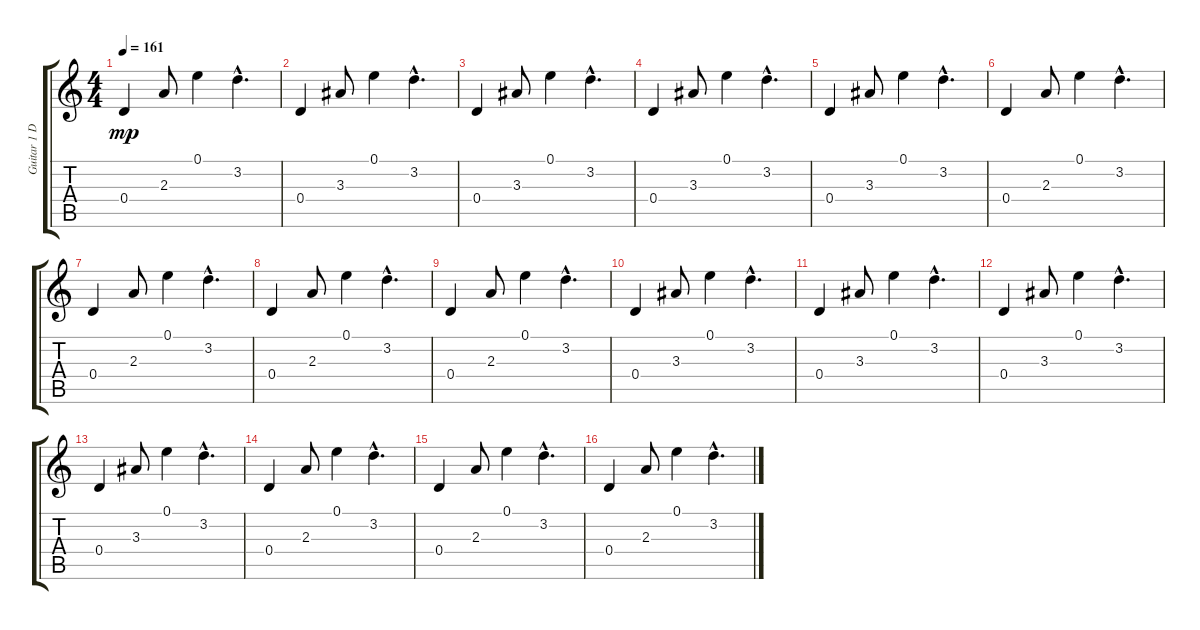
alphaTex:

\track ("Guitar 1 Drop D" "Guitar 1 D") {instrument electricguitarclean}
\staff {score tabs}
\tuning (E4 B3 G3 D3 A2 D2) {hide}
\ts (4 4)
\tempo 161
\clef g2
\ks c
0.4.4{dy mp} 2.3.8 0.1.4 3.2{hac}.4{d} |
0.4.4{volume 12} 3.3.8 0.1.4 3.2{hac}.4{d} |
0.4.4 3.3.8 0.1.4 3.2{hac}.4{d} |
0.4.4 3.3.8 0.1.4 3.2{hac}.4{d} |
0.4.4 3.3.8 0.1.4 3.2{hac}.4{d} |
0.4.4{volume 10} 2.3.8 0.1.4 3.2{hac}.4{d} |
0.4.4 2.3.8 0.1.4 3.2{hac}.4{d} |
0.4.4 2.3.8 0.1.4 3.2{hac}.4{d} |
0.4.4 2.3.8 0.1.4 3.2{hac}.4{d} |
0.4.4{volume 8} 3.3.8 0.1.4 3.2{hac}.4{d} |
0.4.4 3.3.8 0.1.4 3.2{hac}.4{d} |
0.4.4 3.3.8 0.1.4 3.2{hac}.4{d} |
0.4.4 3.3.8 0.1.4 3.2{hac}.4{d} |
0.4.4{volume 6} 2.3.8 0.1.4 3.2{hac}.4{d} |
0.4.4 2.3.8 0.1.4 3.2{hac}.4{d} |
0.4.4 2.3.8 0.1.4 3.2{hac}.4{d}
